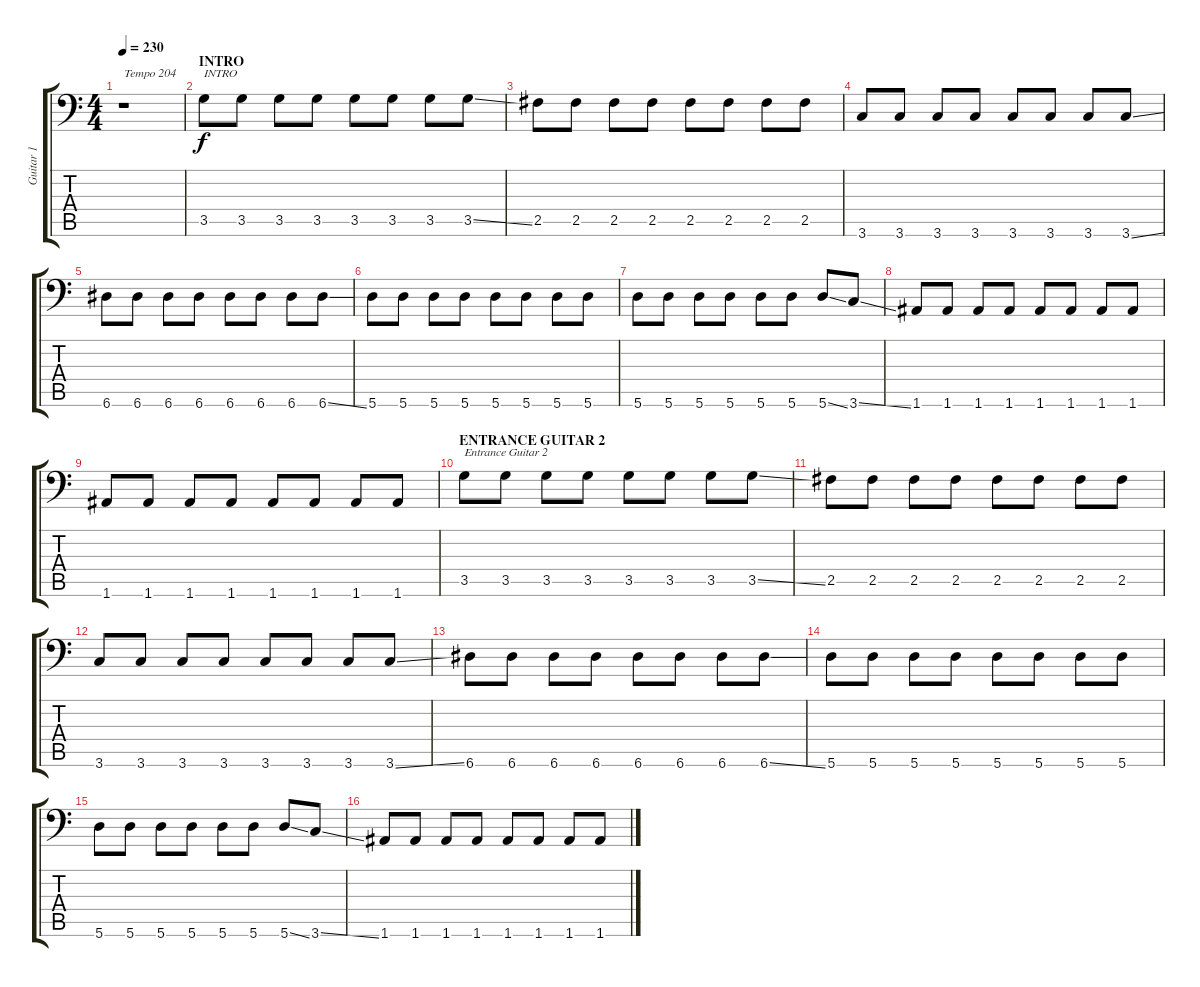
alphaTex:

\track ("Guitar 1" "Guitar 1") {instrument distortionguitar}
\staff {score tabs}
\tuning (B3 Gb3 D3 A2 E2 A1) {hide}
\ts (4 4)
\tempo 230
\tempo 204
\tempo 230
\clef f4
\ks c
r.1{txt "Tempo 204" dy f instrument distortionguitar} |
\section ("" "INTRO")
3.5.8{txt "INTRO"} 3.5.8 3.5.8 3.5.8 3.5.8 3.5.8 3.5.8 3.5{ss}.8 |
2.5.8 2.5.8 2.5.8 2.5.8 2.5.8 2.5.8 2.5.8 2.5.8 |
3.6.8 3.6.8 3.6.8 3.6.8 3.6.8 3.6.8 3.6.8 3.6{ss}.8 |
6.6.8 6.6.8 6.6.8 6.6.8 6.6.8 6.6.8 6.6.8 6.6{ss}.8 |
5.6.8 5.6.8 5.6.8 5.6.8 5.6.8 5.6.8 5.6.8 5.6.8 |
5.6.8 5.6.8 5.6.8 5.6.8 5.6.8 5.6.8 5.6{ss}.8 3.6{ss}.8 |
1.6.8 1.6.8 1.6.8 1.6.8 1.6.8 1.6.8 1.6.8 1.6.8 |
1.6.8 1.6.8 1.6.8 1.6.8 1.6.8 1.6.8 1.6.8 1.6.8 |
\section ("" "ENTRANCE GUITAR 2")
3.5.8{txt "Entrance Guitar 2"} 3.5.8 3.5.8 3.5.8 3.5.8 3.5.8 3.5.8 3.5{ss}.8 |
2.5.8 2.5.8 2.5.8 2.5.8 2.5.8 2.5.8 2.5.8 2.5.8 |
3.6.8 3.6.8 3.6.8 3.6.8 3.6.8 3.6.8 3.6.8 3.6{ss}.8 |
6.6.8 6.6.8 6.6.8 6.6.8 6.6.8 6.6.8 6.6.8 6.6{ss}.8 |
5.6.8 5.6.8 5.6.8 5.6.8 5.6.8 5.6.8 5.6.8 5.6.8 |
5.6.8 5.6.8 5.6.8 5.6.8 5.6.8 5.6.8 5.6{ss}.8 3.6{ss}.8 |
1.6.8 1.6.8 1.6.8 1.6.8 1.6.8 1.6.8 1.6.8 1.6.8
